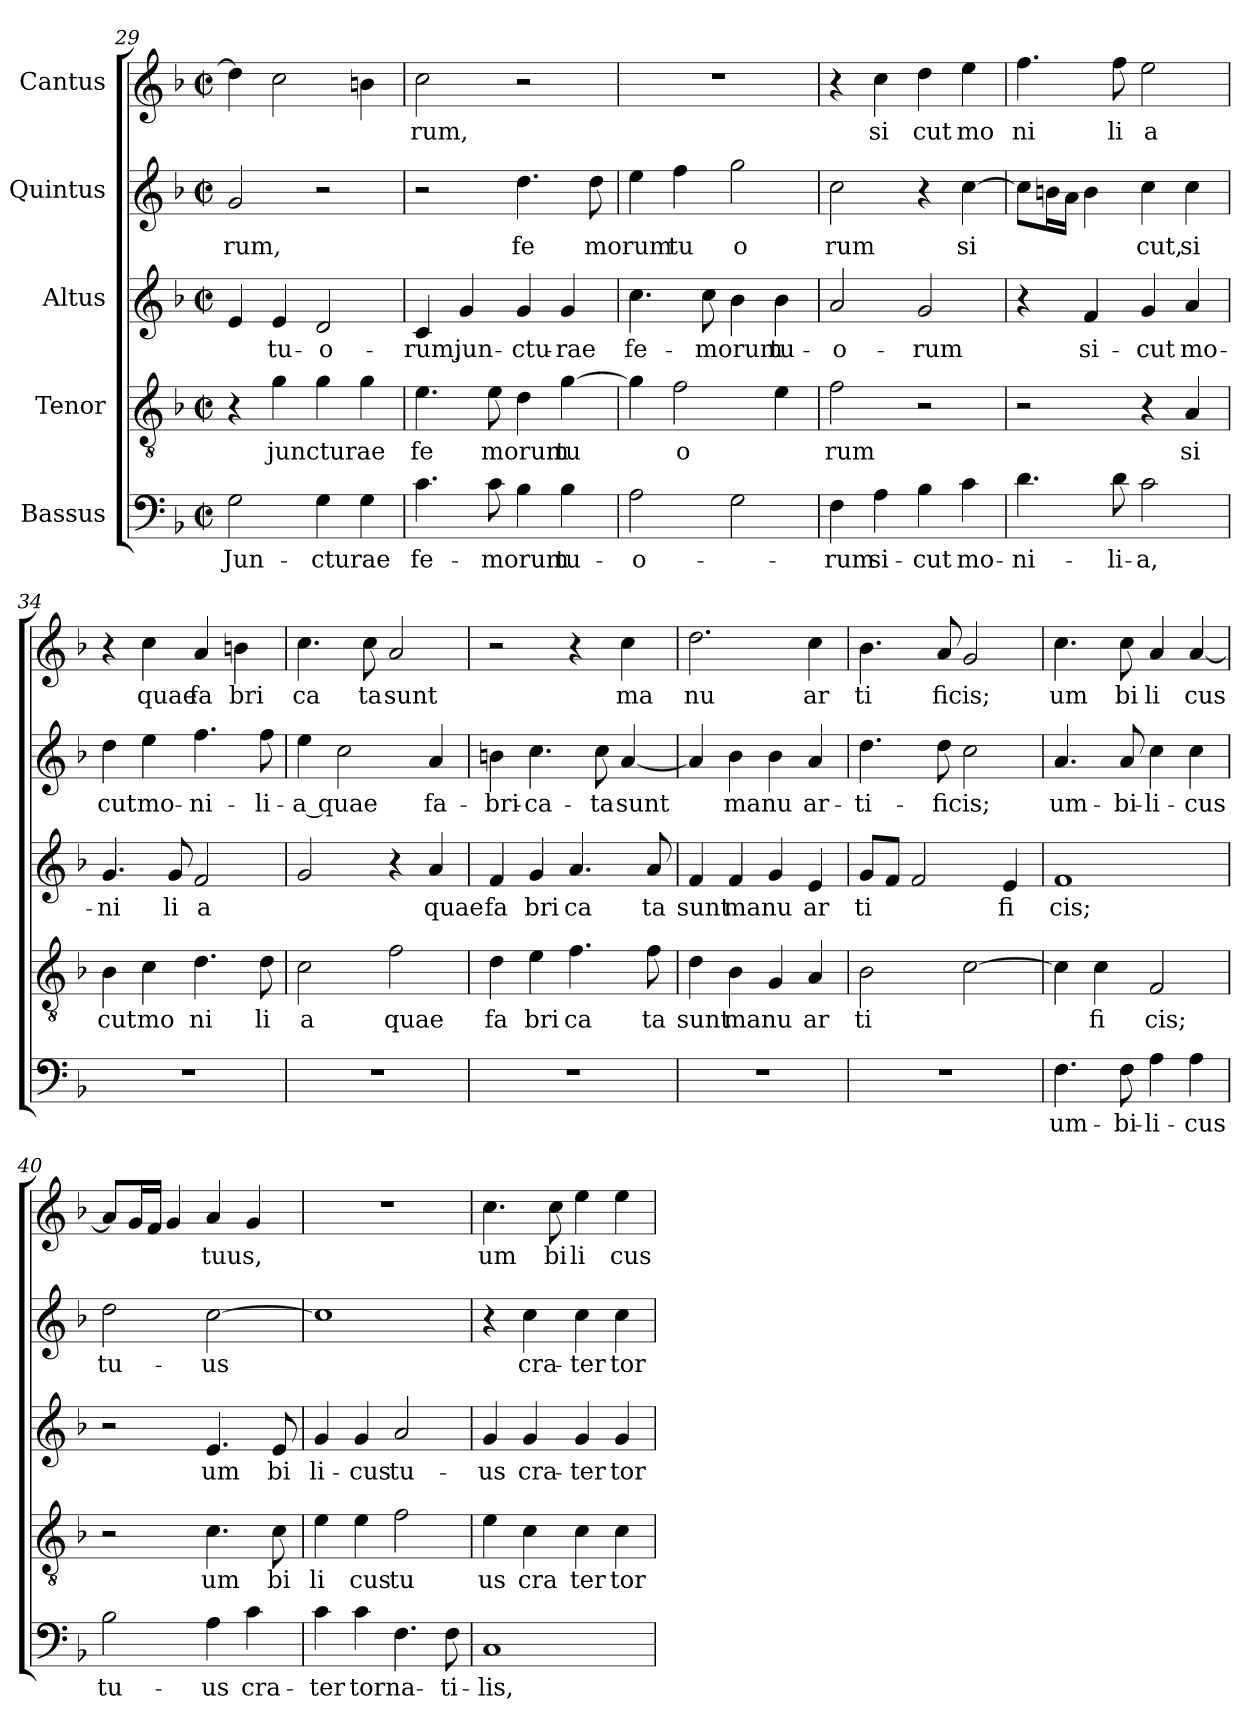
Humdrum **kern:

**kern	**text	**kern	**text	**kern	**text	**kern	**text	**kern	**text
*part5	*part5	*part4	*part4	*part3	*part3	*part2	*part2	*part1	*part1
*staff5	*staff5	*staff4	*staff4	*staff3	*staff3	*staff2	*staff2	*staff1	*staff1
*I"Bassus	*	*I"Tenor	*	*I"Altus	*	*I"Quintus	*	*I"Cantus	*
*clefF4	*	*clefGv2	*	*clefG2	*	*clefG2	*	*clefG2	*
*k[b-]	*	*k[b-]	*	*k[b-]	*	*k[b-]	*	*k[b-]	*
*F:	*	*F:	*	*F:	*	*F:	*	*F:	*
*M2/2	*	*M2/2	*	*M2/2	*	*M2/2	*	*M2/2	*
*met(c|)	*	*met(c|)	*	*met(c|)	*	*met(c|)	*	*met(c|)	*
=29	=29	=29	=29	=29	=29	=29	=29	=29	=29
!	!LO:LY:b:cj	!	!	!	!	!	!LO:LY:b:cj	!	!
2G\	Jun-	4r	.	4e/	.	2g/	rum,	4dd\]	.
!	!	!	!LO:LY:b	!	!LO:LY:b:cj	!	!	!	!
.	.	4g\	juncturae	4e/	tu-	.	.	2cc\	.
!	!LO:LY:b	!	!	!	!LO:LY:b:cj	!	!	!	!
4G\	-cturae	4g\	.	2d/	-o-	2r	.	.	.
4G\	.	4g\	.	.	.	.	.	4b\	.
=30	=30	=30	=30	=30	=30	=30	=30	=30	=30
!	!LO:LY:b:cj	!	!LO:LY:b:cj	!	!LO:LY:b:cj	!	!	!	!LO:LY:b:cj
4.c\	fe-	4.e\	fe	4c/	-rum,	2r	.	2cc\	rum,
!	!	!	!	!	!LO:LY:b:cj	!	!	!	!
.	.	.	.	4g/	jun-	.	.	.	.
!	!LO:LY:b	!	!LO:LY:b	!	!	!	!	!	!
8c\	-morum	8e\	morum	.	.	.	.	.	.
!	!	!	!	!	!LO:LY:b:cj	!	!LO:LY:b:cj	!	!
4B-\	.	4d\	.	4g/	-ctu-	4.dd\	fe	2r	.
!	!LO:LY:b:cj	!	!LO:LY:b:cj	!	!LO:LY:b:cj	!	!	!	!
4B-\	tu-	[>4g\	tu	4g/	-rae	.	.	.	.
!	!	!	!	!	!	!	!LO:LY:b	!	!
.	.	.	.	.	.	8dd\	morum	.	.
=31	=31	=31	=31	=31	=31	=31	=31	=31	=31
!	!LO:LY:b:cj	!	!	!	!LO:LY:b:cj	!	!	!	!
2A\	-o-	4g\]	.	4.cc\	fe-	4ee\	.	1r	.
!	!	!	!LO:LY:b:cj	!	!	!	!LO:LY:b:cj	!	!
.	.	2f\	o	.	.	4ff\	tu	.	.
!	!	!	!	!	!LO:LY:b	!	!	!	!
.	.	.	.	8cc\	-morum	.	.	.	.
!	!	!	!	!	!	!	!LO:LY:b:cj	!	!
2G\	.	.	.	4b-\	.	2gg\	o	.	.
!	!	!	!	!	!LO:LY:b:cj	!	!	!	!
.	.	4e\	.	4b-\	tu-	.	.	.	.
=32	=32	=32	=32	=32	=32	=32	=32	=32	=32
!	!LO:LY:b:cj	!	!LO:LY:b:cj	!	!LO:LY:b:cj	!	!LO:LY:b:cj	!	!
4F\	-rum	2f\	rum	2a/	-o-	2cc\	rum	4r	.
!	!LO:LY:b:cj	!	!	!	!	!	!	!	!LO:LY:b:cj
4A\	si-	.	.	.	.	.	.	4cc\	si
!	!LO:LY:b:cj	!	!	!	!LO:LY:b:cj	!	!	!	!LO:LY:b:cj
4B-\	-cut	2r	.	2g/	-rum	4r	.	4dd\	cut
!	!LO:LY:b:cj	!	!	!	!	!	!LO:LY:b:cj	!	!LO:LY:b:cj
4c\	mo-	.	.	.	.	[>4cc\	si	4ee\	mo
=33	=33	=33	=33	=33	=33	=33	=33	=33	=33
!	!LO:LY:b:cj	!	!	!	!	!	!	!	!LO:LY:b:cj
4.d\	-ni-	2r	.	4r	.	8cc\L]	.	4.ff\	ni
.	.	.	.	.	.	16bn\	.	.	.
.	.	.	.	.	.	16a\J	.	.	.
!	!	!	!	!	!LO:LY:b:cj	!	!	!	!
.	.	.	.	4f/	si-	4b\	.	.	.
!	!LO:LY:b:cj	!	!	!	!	!	!	!	!LO:LY:b:cj
8d\	-li-	.	.	.	.	.	.	8ff\	li
!	!LO:LY:b:cj	!	!	!	!LO:LY:b:cj	!	!LO:LY:b:cj	!	!LO:LY:b:cj
2c\	-a,	4r	.	4g/	-cut	4cc\	cut,	2ee\	a
!	!	!	!LO:LY:b:cj	!	!LO:LY:b:cj	!	!LO:LY:b:cj	!	!
.	.	4A/	si	4a/	mo-	4cc\	si	.	.
!!LO:LB:g=z
=34	=34	=34	=34	=34	=34	=34	=34	=34	=34
!	!	!	!LO:LY:b:cj	!	!LO:LY:b:cj	!	!LO:LY:b:cj	!	!
1r	.	4B-\	cut	4.g/	-ni	4dd\	cut	4r	.
!	!	!	!LO:LY:b:cj	!	!	!	!LO:LY:b:cj	!	!LO:LY:b:cj
.	.	4c\	mo	.	.	4ee\	mo-	4cc\	quae
!	!	!	!	!	!LO:LY:b:cj	!	!	!	!
.	.	.	.	8g/	li	.	.	.	.
!	!	!	!LO:LY:b:cj	!	!LO:LY:b:cj	!	!LO:LY:b:cj	!	!LO:LY:b:cj
.	.	4.d\	ni	2f/	a	4.ff\	-ni-	4a/	fa
!	!	!	!	!	!	!	!	!	!LO:LY:b:cj
.	.	.	.	.	.	.	.	4bn\	bri
!	!	!	!LO:LY:b:cj	!	!	!	!LO:LY:b:cj	!	!
.	.	8d\	li	.	.	8ff\	-li-	.	.
=35	=35	=35	=35	=35	=35	=35	=35	=35	=35
!	!	!	!LO:LY:b:cj	!	!	!	!LO:LY:b:cj	!	!LO:LY:b:cj
1r	.	2c\	a	2g/	.	4ee\	-a quae	4.cc\	ca
.	.	.	.	.	.	2cc\	.	.	.
!	!	!	!	!	!	!	!	!	!LO:LY:b:cj
.	.	.	.	.	.	.	.	8cc\	ta
!	!	!	!LO:LY:b:cj	!	!	!	!	!	!LO:LY:b:cj
.	.	2f\	quae	4r	.	.	.	2a/	sunt
!	!	!	!	!	!LO:LY:b:cj	!	!LO:LY:b:cj	!	!
.	.	.	.	4a/	quae	4a/	fa-	.	.
=36	=36	=36	=36	=36	=36	=36	=36	=36	=36
!	!	!	!LO:LY:b:cj	!	!LO:LY:b:cj	!	!LO:LY:b:cj	!	!
1r	.	4d\	fa	4f/	fa	4bn\	-bri-	2r	.
!	!	!	!LO:LY:b:cj	!	!LO:LY:b:cj	!	!LO:LY:b:cj	!	!
.	.	4e\	bri	4g/	bri	4.cc\	-ca-	.	.
!	!	!	!LO:LY:b:cj	!	!LO:LY:b:cj	!	!	!	!
.	.	4.f\	ca	4.a/	ca	.	.	4r	.
!	!	!	!	!	!	!	!LO:LY:b:cj	!	!
.	.	.	.	.	.	8cc\	-ta	.	.
!	!	!	!	!	!	!	!LO:LY:b	!	!LO:LY:b:cj
.	.	.	.	.	.	[<4a/	sunt	4cc\	ma
!	!	!	!LO:LY:b:cj	!	!LO:LY:b:cj	!	!	!	!
.	.	8f\	ta	8a/	ta	.	.	.	.
=37	=37	=37	=37	=37	=37	=37	=37	=37	=37
!	!	!	!LO:LY:b:cj	!	!LO:LY:b:cj	!	!	!	!LO:LY:b:cj
1r	.	4d\	sunt	4f/	sunt	4a/]	.	2.dd\	nu
!	!	!	!LO:LY:b:cj	!	!LO:LY:b:cj	!	!LO:LY:b:cj	!	!
.	.	4B-\	manu	4f/	manu	4b-\	manu	.	.
.	.	4G/	.	4g/	.	4b-\	.	.	.
!	!	!	!LO:LY:b:cj	!	!LO:LY:b:cj	!	!LO:LY:b:cj	!	!LO:LY:b:cj
.	.	4A/	ar	4e/	ar	4a/	ar-	4cc\	ar
=38	=38	=38	=38	=38	=38	=38	=38	=38	=38
!	!	!	!LO:LY:b:cj	!	!LO:LY:b:cj	!	!LO:LY:b:cj	!	!LO:LY:b:cj
1r	.	2B-\	ti	8g/L	ti	4.dd\	-ti-	4.b-\	ti
.	.	.	.	8f/J	.	.	.	.	.
.	.	.	.	2f/	.	.	.	.	.
!	!	!	!	!	!	!	!LO:LY:b	!	!LO:LY:b
.	.	.	.	.	.	8dd\	-ficis;	8a/	ficis;
.	.	[>2c\	.	.	.	2cc\	.	2g/	.
!	!	!	!	!	!LO:LY:b:cj	!	!	!	!
.	.	.	.	4e/	fi	.	.	.	.
=39	=39	=39	=39	=39	=39	=39	=39	=39	=39
!	!LO:LY:b:cj	!	!	!	!LO:LY:b:cj	!	!LO:LY:b:cj	!	!LO:LY:b:cj
4.F\	um-	4c\]	.	1f	cis;	4.a/	um-	4.cc\	um
!	!	!	!LO:LY:b:cj	!	!	!	!	!	!
.	.	4c\	fi	.	.	.	.	.	.
!	!LO:LY:b:cj	!	!	!	!	!	!LO:LY:b:cj	!	!LO:LY:b:cj
8F\	-bi-	.	.	.	.	8a/	-bi-	8cc\	bi
!	!LO:LY:b:cj	!	!LO:LY:b:cj	!	!	!	!LO:LY:b:cj	!	!LO:LY:b:cj
4A\	-li-	2F/	cis;	.	.	4cc\	-li-	4a/	li
!	!LO:LY:b:cj	!	!	!	!	!	!LO:LY:b:cj	!	!LO:LY:b
4A\	-cus	.	.	.	.	4cc\	-cus	[<4a/	cus
=40	=40	=40	=40	=40	=40	=40	=40	=40	=40
!	!LO:LY:b:cj	!	!	!	!	!	!LO:LY:b:cj	!	!
2B-\	tu-	2r	.	2r	.	2dd\	tu-	8a/L]	.
.	.	.	.	.	.	.	.	16g/	.
.	.	.	.	.	.	.	.	16f/J	.
.	.	.	.	.	.	.	.	4g/	.
!	!LO:LY:b:cj	!	!LO:LY:b:cj	!	!LO:LY:b:cj	!	!LO:LY:b:cj	!	!LO:LY:b:cj
4A\	-us	4.c\	um	4.e/	um	[<2cc\	-us	4a/	tu
!	!LO:LY:b:cj	!	!	!	!	!	!	!	!LO:LY:b:cj
4c\	cra-	.	.	.	.	.	.	4g/	us,
!	!	!	!LO:LY:b:cj	!	!LO:LY:b:cj	!	!	!	!
.	.	8c\	bi	8e/	bi	.	.	.	.
!!LO:PB:g=z
=41	=41	=41	=41	=41	=41	=41	=41	=41	=41
!	!LO:LY:b:cj	!	!LO:LY:b:cj	!	!LO:LY:b:cj	!	!	!	!
4c\	-ter	4e\	li	4g/	li-	1cc]	.	1r	.
!	!LO:LY:b:cj	!	!LO:LY:b:cj	!	!LO:LY:b:cj	!	!	!	!
4c\	torna-	4e\	cus	4g/	-cus	.	.	.	.
!	!	!	!LO:LY:b:cj	!	!LO:LY:b:cj	!	!	!	!
4.F\	.	2f\	tu	2a/	tu-	.	.	.	.
!	!LO:LY:b:cj	!	!	!	!	!	!	!	!
8F\	-ti-	.	.	.	.	.	.	.	.
=42	=42	=42	=42	=42	=42	=42	=42	=42	=42
!	!LO:LY:b:cj	!	!LO:LY:b:cj	!	!LO:LY:b:cj	!	!	!	!LO:LY:b:cj
1C	-lis,	4e\	us	4g/	-us	4r	.	4.cc\	um
!	!	!	!LO:LY:b:cj	!	!LO:LY:b:cj	!	!LO:LY:b:cj	!	!
.	.	4c\	cra	4g/	cra-	4cc\	cra-	.	.
!	!	!	!	!	!	!	!	!	!LO:LY:b:cj
.	.	.	.	.	.	.	.	8cc\	bi
!	!	!	!LO:LY:b:cj	!	!LO:LY:b:cj	!	!LO:LY:b:cj	!	!LO:LY:b:cj
.	.	4c\	ter	4g/	-ter	4cc\	-ter	4ee\	li
!	!	!	!LO:LY:b:cj	!	!LO:LY:b:cj	!	!LO:LY:b:cj	!	!LO:LY:b:cj
.	.	4c\	tor	4g/	tor-	4cc\	tor-	4ee\	cus
=	=	=	=	=	=	=	=	=	=
*-	*-	*-	*-	*-	*-	*-	*-	*-	*-
